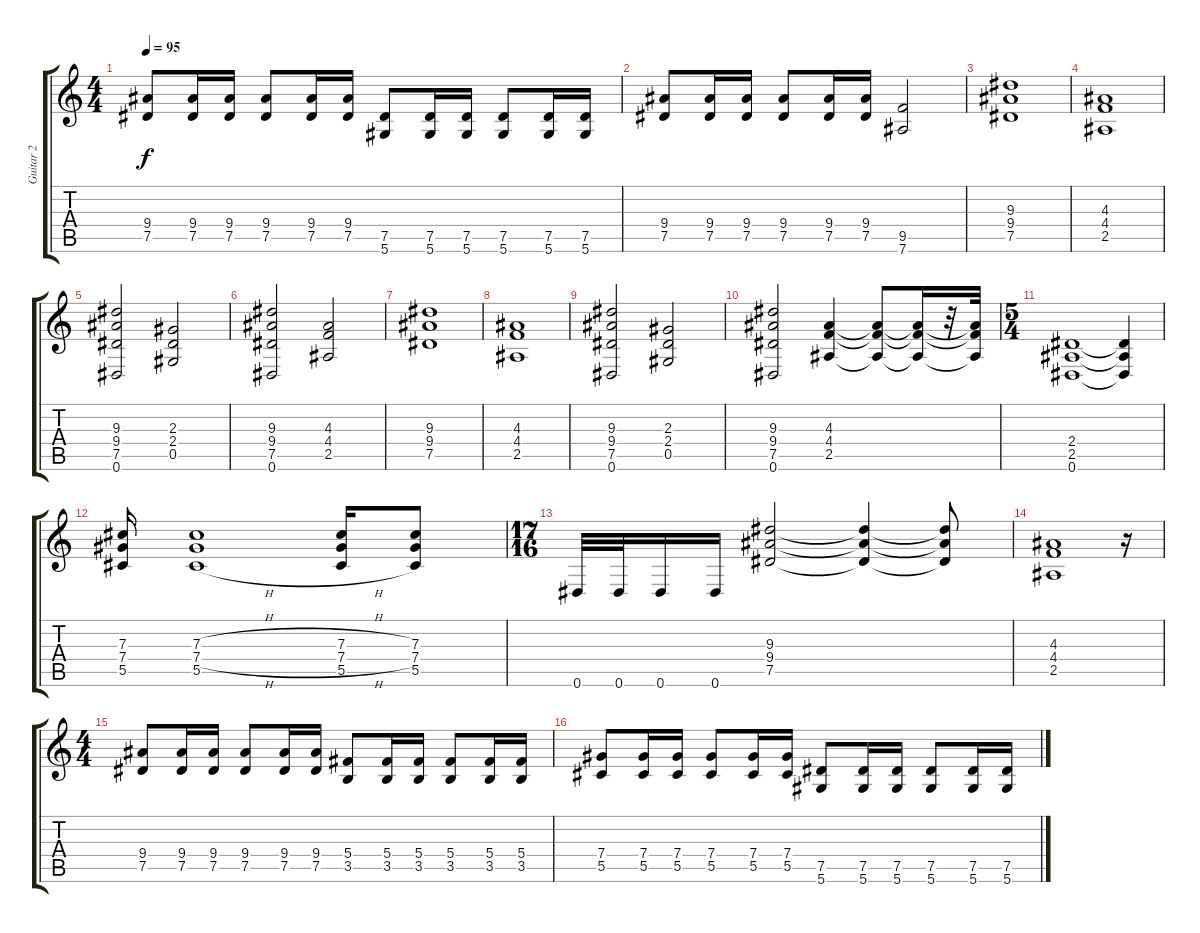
\track ("Guitar 2" "Guitar 2") {instrument distortionguitar}
\staff {score tabs}
\tuning (Eb4 Bb3 Gb3 Db3 Ab2 Eb2) {hide}
\ts (4 4)
\tempo 95
\clef g2
\ks c
(9.4 7.5).8{dy f} (9.4 7.5).16 (9.4 7.5).16 (9.4 7.5).8 (9.4 7.5).16 (9.4 7.5).16 (7.5 5.6).8 (7.5 5.6).16 (7.5 5.6).16 (7.5 5.6).8 (7.5 5.6).16 (7.5 5.6).16 |
(9.4 7.5).8 (9.4 7.5).16 (9.4 7.5).16 (9.4 7.5).8 (9.4 7.5).16 (9.4 7.5).16 (9.5 7.6).2 |
(9.3 9.4 7.5).1 |
(4.3 4.4 2.5).1 |
(9.3 9.4 7.5 0.6).2 (2.3 2.4 0.5).2 |
(9.3 9.4 7.5 0.6).2 (4.3 4.4 2.5).2 |
(9.3 9.4 7.5).1 |
(4.3 4.4 2.5).1 |
(9.3 9.4 7.5 0.6).2 (2.3 2.4 0.5).2 |
(9.3 9.4 7.5 0.6).2 (4.3 4.4 2.5).4 (4.3{t} 4.4{t} 2.5{t}).8 (4.3{t} 4.4{t} 2.5{t}).16 r.32 (4.3{t} 4.4{t} 2.5{t}).32 |
\ts (5 4)
(2.4 2.5 0.6).1 (2.4{t} 2.5{t} 0.6{t}).4 |
(7.3 7.4 5.5).16 (7.3{h} 7.4{h} 5.5{h}).1 (7.3{h} 7.4{h} 5.5{h}).16 (7.3 7.4 5.5).8 |
\ts (17 16)
0.6.32 0.6.32 0.6.16 0.6.16 (9.3 9.4 7.5).2 (9.3{t} 9.4{t} 7.5{t}).4 (9.3{t} 9.4{t} 7.5{t}).8 |
(4.3 4.4 2.5).1 r.16 |
\ts (4 4)
(9.4 7.5).8 (9.4 7.5).16 (9.4 7.5).16 (9.4 7.5).8 (9.4 7.5).16 (9.4 7.5).16 (5.4 3.5).8 (5.4 3.5).16 (5.4 3.5).16 (5.4 3.5).8 (5.4 3.5).16 (5.4 3.5).16 |
(7.4 5.5).8 (7.4 5.5).16 (7.4 5.5).16 (7.4 5.5).8 (7.4 5.5).16 (7.4 5.5).16 (7.5 5.6).8 (7.5 5.6).16 (7.5 5.6).16 (7.5 5.6).8 (7.5 5.6).16 (7.5 5.6).16
